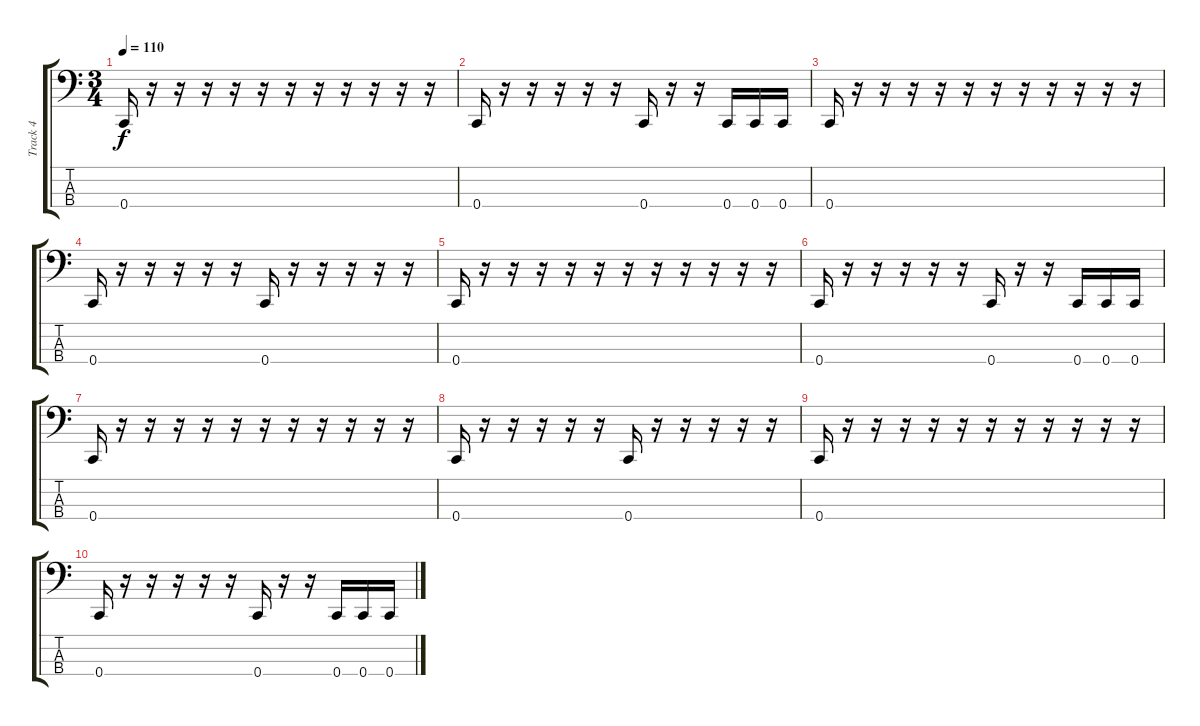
\track ("Track 4" "Track 4") {instrument electricbassfinger}
\staff {score tabs}
\tuning (F2 C2 G1 C1) {hide}
\ts (3 4)
\tempo 110
\clef f4
\ks c
0.4.16{dy f} r.16 r.16 r.16 r.16 r.16 r.16 r.16 r.16 r.16 r.16 r.16 |
0.4.16 r.16 r.16 r.16 r.16 r.16 0.4.16 r.16 r.16 0.4.16 0.4.16 0.4.16 |
0.4.16 r.16 r.16 r.16 r.16 r.16 r.16 r.16 r.16 r.16 r.16 r.16 |
0.4.16 r.16 r.16 r.16 r.16 r.16 0.4.16 r.16 r.16 r.16 r.16 r.16 |
0.4.16 r.16 r.16 r.16 r.16 r.16 r.16 r.16 r.16 r.16 r.16 r.16 |
0.4.16 r.16 r.16 r.16 r.16 r.16 0.4.16 r.16 r.16 0.4.16 0.4.16 0.4.16 |
0.4.16 r.16 r.16 r.16 r.16 r.16 r.16 r.16 r.16 r.16 r.16 r.16 |
0.4.16 r.16 r.16 r.16 r.16 r.16 0.4.16 r.16 r.16 r.16 r.16 r.16 |
0.4.16 r.16 r.16 r.16 r.16 r.16 r.16 r.16 r.16 r.16 r.16 r.16 |
0.4.16 r.16 r.16 r.16 r.16 r.16 0.4.16 r.16 r.16 0.4.16 0.4.16 0.4.16
